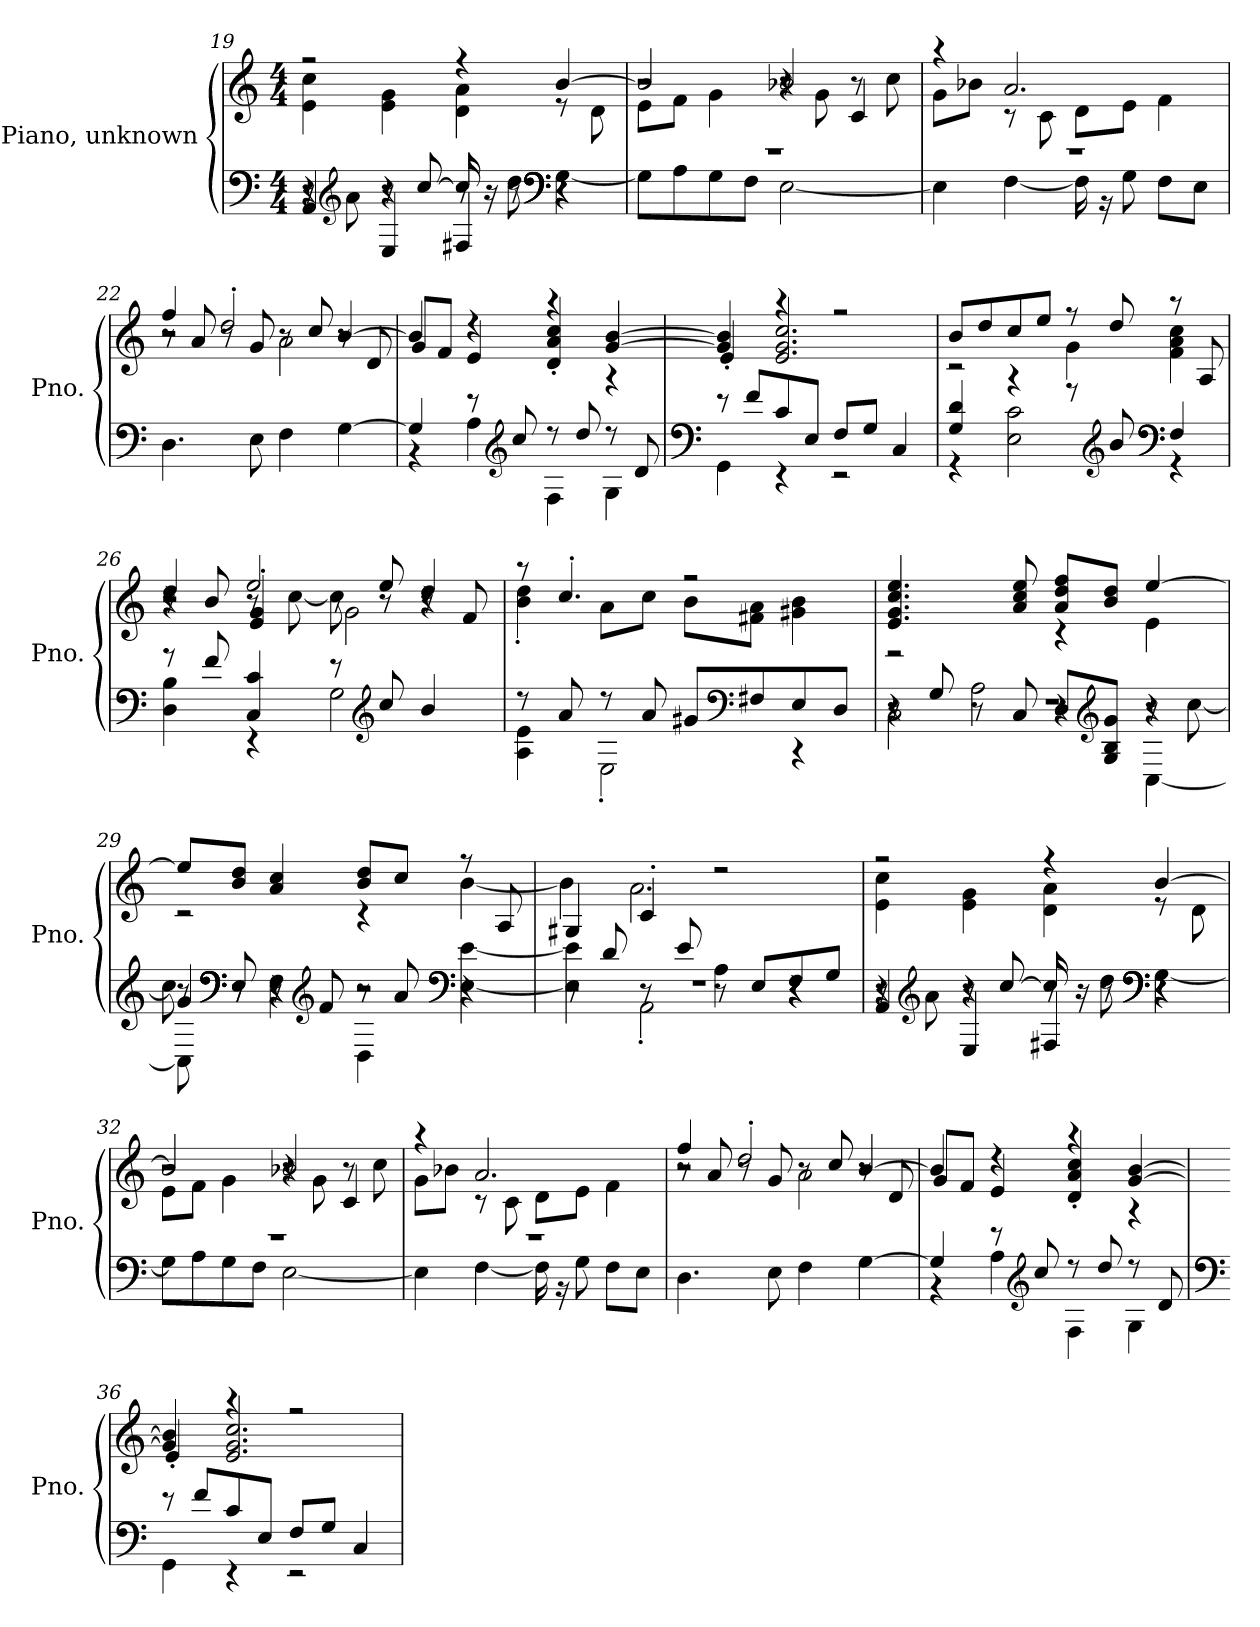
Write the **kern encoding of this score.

**kern	**kern
*part1	*part1
*staff2	*staff1
*I"Piano, unknown	*
*I'Pno.	*
!!LO:LB:g=z
*clefF4	*clefG2
*k[]	*k[]
*M4/4	*M4/4
=19	=19
*^	*^
*	*^	*	*
4r	8r	4AA/	2r	4e\ 4cc\
*clefG2	*	*	*	*
.	8a\	.	.	.
8r	4r	4E/	.	4e\ 4g\
[8cc/	.	.	.	.
16cc/]	8r	4F#X/	4r	4d\ 4a\
16r	.	.	.	.
8r	8dd\	.	.	.
*clefF4	*	*	*	*
4r	[4G\	4r	[4b/	8r
.	.	.	.	8d\
*	*v	*v	*	*
=20	=20	=20	=20
*	*	*	*^
1r	8G\L]	2b/]	8e\L	2r
.	8A\	.	8f\J	.
.	8G\	.	4g\	.
.	8F\J	.	.	.
.	[2E\	2b-X/	8r	4r
.	.	.	8g\	.
.	.	.	8r	4c/
.	.	.	8cc\	.
*	*	*	*v	*v
=21	=21	=21	=21
1r	4E\]	4r	8g\L
.	.	.	8b-X\J
.	[4F\	2.a/	8r
.	.	.	8c\
.	16F\]	.	8d\L
.	16r	.	.
.	8G\	.	8e\J
.	8F\L	.	4f\
.	8E\J	.	.
*v	*v	*	*
=22	=22	=22
*	*	*^
4.D\	4ff/	2r	8r
.	.	.	8a/
.	2dd'/	.	8r
8E\	.	.	8g/
4F\	.	2a\	8r
.	.	.	8cc/
[4G\	[4b/	.	8r
.	.	.	8d/
*	*	*v	*v
!!LO:PB:g=z
=23	=23	=23
*^	*	*
4G/]	4r	4b/]	8g/L
.	.	.	8f/J
8r	4A\	4r	4e/
*clefG2	*	*	*
8cc/	.	.	.
8r	4F\	4r	4d/' 4a/' 4cc/'
8dd/	.	.	.
8r	4G\	[4g/ [4b/	4r
8d/	.	.	.
=24	=24	=24	=24
*clefF4	*	*	*
8r	4GG\	4g/] 4b/]	4e'/
8f/L	.	.	.
8c/	4r	4r	2.e/ 2.g/ 2.cc/
8E/J	.	.	.
8F/L	2r	2r	.
8G/J	.	.	.
4C/	.	.	.
=25	=25	=25	=25
4G/ 4d/	4r	8b/L	2r
.	.	8dd/	.
4r	2E\ 2c\	8cc/	.
.	.	8ee/J	.
8r	.	8r	4g\
*clefG2	*	*	*
8b/	.	8dd/	.
*clefF4	*	*	*
4F/	4r	8r	4f\ 4a\ 4cc\
.	.	8A/	.
!!LO:LB:g=z
=26	=26	=26	=26
*	*	*^	*^
8r	4D\ 4B\	4dd/	4r	8r	2r
8f/	.	.	.	8b/	.
4C/ 4c/	4r	2ee/	8r	4e/' 4g/'	.
.	.	.	[8cc\	.	.
8r	2G\	.	8cc\]	8r	2g\
*clefG2	*	*	*	*	*
8cc/	.	.	8r	8ee/	.
4b/	.	4dd/	4r	8r	.
.	.	.	.	8f/	.
*	*	*	*v	*v	*v
=27	=27	=27	=27
8r	4A\ 4e\	8r	4b\' 4dd\'
8a/	.	4.cc'/	.
8r	2E'\	.	8a\L
8a/	.	.	8cc\J
8g#X/L	.	2r	8b\L
*clefF4	*	*	*
8F#X/	.	.	8f#X\ 8a\J
8E/	4r	.	4g#X\ 4b\
8D/J	.	.	.
=28	=28	=28	=28
*^	*^	*	*
1r	4r	8r	2C\	4.e/ 4.g/ 4.cc/ 4.ee/	2r
.	.	8G/	.	.	.
.	2A\	8r	.	.	.
.	.	8C/	.	8a/ 8cc/ 8ee/	.
.	.	8D/L	4r	8a/ 8dd/ 8ff/L	4r
*clefG2	*	*	*	*	*
.	.	8G/ 8B/ 8g/J	.	8b/ 8dd/J	.
.	8r	4r	[4C\	[4ee/	4e\
.	[8cc\	.	.	.	.
!!LO:LB:g=z	!!
=29	=29	=29	=29	=29	=29
4g/	8cc\]	8r	8C\]	8ee/L]	2r
*clefF4	*	*	*	*	*
.	8r	8E/	8r	8b/ 8dd/J	.
4r	4r	8r	4F\	4a/ 4cc/	.
*clefG2	*	*	*	*	*
.	.	8f/	.	.	.
2r	2r	8r	4D\	8b/ 8dd/L	4r
.	.	8a/	.	8cc/J	.
*clefF4	*	*	*	*	*
.	.	4r	[4E\ [4e\	8r	[4b\
.	.	.	.	8A/	.
=30	=30	=30	=30	=30	=30
1r	2r	8r	4E\] 4e\]	4G#X/	4b\]
.	.	8d/	.	.	.
.	.	8r	2AA'\	4c'/	2.a\
.	.	8e/	.	.	.
.	4A\	8r	.	2r	.
.	.	8E/L	.	.	.
.	4r	8F/	4r	.	.
.	.	8G/J	.	.	.
*	*	*v	*v	*	*
=31	=31	=31	=31	=31
4r	8r	4AA/	2r	4e\ 4cc\
*clefG2	*	*	*	*
.	8a\	.	.	.
8r	4r	4E/	.	4e\ 4g\
[8cc/	.	.	.	.
16cc/]	8r	4F#X/	4r	4d\ 4a\
16r	.	.	.	.
8r	8dd\	.	.	.
*clefF4	*	*	*	*
4r	[4G\	4r	[4b/	8r
.	.	.	.	8d\
*	*v	*v	*	*
!!LO:LB:g=z
=32	=32	=32	=32
*	*	*	*^
1r	8G\L]	2b/]	8e\L	2r
.	8A\	.	8f\J	.
.	8G\	.	4g\	.
.	8F\J	.	.	.
.	[2E\	2b-X/	8r	4r
.	.	.	8g\	.
.	.	.	8r	4c/
.	.	.	8cc\	.
*	*	*	*v	*v
=33	=33	=33	=33
1r	4E\]	4r	8g\L
.	.	.	8b-X\J
.	[4F\	2.a/	8r
.	.	.	8c\
.	16F\]	.	8d\L
.	16r	.	.
.	8G\	.	8e\J
.	8F\L	.	4f\
.	8E\J	.	.
*v	*v	*	*
=34	=34	=34
*	*	*^
4.D\	4ff/	2r	8r
.	.	.	8a/
.	2dd'/	.	8r
8E\	.	.	8g/
4F\	.	2a\	8r
.	.	.	8cc/
[4G\	[4b/	.	8r
.	.	.	8d/
*	*	*v	*v
=35	=35	=35
*^	*	*
4G/]	4r	4b/]	8g/L
.	.	.	8f/J
8r	4A\	4r	4e/
*clefG2	*	*	*
8cc/	.	.	.
8r	4F\	4r	4d/' 4a/' 4cc/'
8dd/	.	.	.
8r	4G\	[4g/ [4b/	4r
8d/	.	.	.
!!LO:LB:g=z	!!
=36	=36	=36	=36
*clefF4	*	*	*
8r	4GG\	4g/] 4b/]	4e'/
8f/L	.	.	.
8c/	4r	4r	2.e/ 2.g/ 2.cc/
8E/J	.	.	.
8F/L	2r	2r	.
8G/J	.	.	.
4C/	.	.	.
*v	*v	*	*
*	*v	*v
=	=
*-	*-
